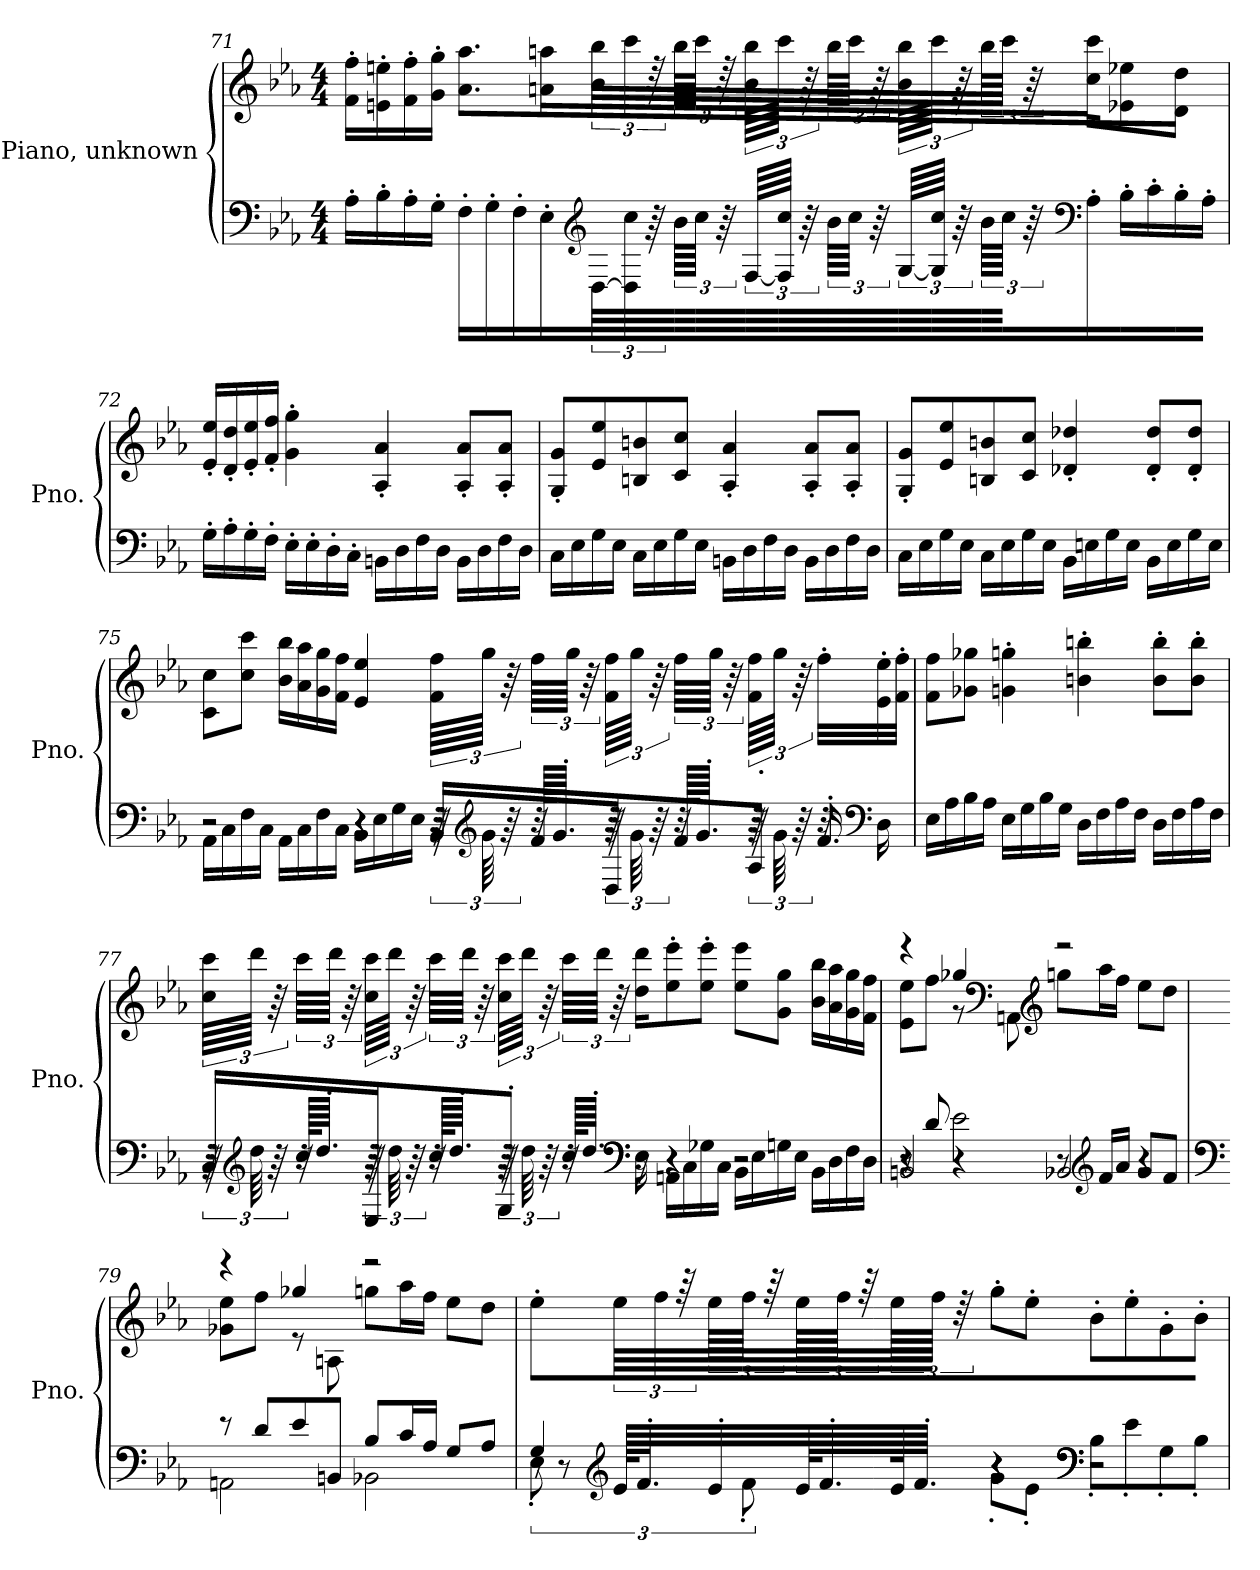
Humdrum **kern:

**kern	**kern
*part1	*part1
*staff2	*staff1
*I"Piano, unknown	*
*I'Pno.	*
!!LO:LB:g=z
*clefF4	*clefG2
*k[b-e-a-]	*k[b-e-a-]
*M4/4	*M4/4
=71	=71
16A-'\LL	16f\' 16ff\'LL
16B-'\	16en\' 16een\'
16A-'\	16f\' 16ff\'
16G'\JJ	16g\' 16gg\'JJ
16F'/LL	8.a-\ 8.aa-\L
16G'/	.
16F'/	.
16E-'/	16an\ 16aan\L
*clefG2	*
[96D/LL	96b-\ 96bb-\LL
96D/] 96cc/JJJJ	96ccc\JJJJ
96r	96r
96b-\LLLL	96bb-\LLLL
96cc\JJJJ	96ccc\JJJJ
96r	96r
[96F/LLLL	96b-\ 96bb-\LLLL
96F/] 96cc/JJJJ	96ccc\JJJJ
96r	96r
96b-\LLLL	96bb-\LLLL
96cc\JJJJ	96ccc\JJJJ
96r	96r
[96G/LLLL	96b-\ 96bb-\LLLL
96G/] 96cc/JJJJ	96ccc\JJJJ
96r	96r
96b-\LLLL	96bb-\LLLL
96cc\JJJJ	96ccc\JJJJ
96r	96r
*clefF4	*
16A-'\	16cc\ 16ccc\KL
16B-'\LL	8e-X\ 8ee-X\
16c'\	.
16B-'\	8d\ 8dd\J
16A-'\JJ	.
!!LO:LB:g=z
=72	=72
16G'\LL	16e-/' 16ee-/'LL
16A-'\	16d/' 16dd/'
16G'\	16e-/' 16ee-/'
16F'\JJ	16f/' 16ff/'JJ
16E-'\LL	4g\' 4gg\'
16E-'\	.
16D'\	.
16C'\JJ	.
16BBn\LL	4A-/' 4a-/'
16D\	.
16F\	.
16D\JJ	.
16BB\LL	8A-/' 8a-/'L
16D\	.
16F\	8A-/' 8a-/'J
16D\JJ	.
=73	=73
16C\LL	8G/' 8g/'L
16E-\	.
16G\	8e-/ 8ee-/
16E-\JJ	.
16C\LL	8Bn/ 8bn/
16E-\	.
16G\	8c/ 8cc/J
16E-\JJ	.
16BBn\LL	4A-/' 4a-/'
16D\	.
16F\	.
16D\JJ	.
16BB\LL	8A-/' 8a-/'L
16D\	.
16F\	8A-/' 8a-/'J
16D\JJ	.
!!LO:PB:g=z
=74	=74
16C\LL	8G/' 8g/'L
16E-\	.
16G\	8e-/ 8ee-/
16E-\JJ	.
16C\LL	8Bn/ 8bn/
16E-\	.
16G\	8c/ 8cc/J
16E-\JJ	.
16BB-\LL	4d-X/' 4dd-X/'
16En\	.
16G\	.
16E\JJ	.
16BB-\LL	8d-/' 8dd-/'L
16E\	.
16G\	8d-/' 8dd-/'J
16E\JJ	.
!!LO:LB:g=z
=75	=75
*^	*
*	*^	*
2r	16AA-\LL	2r	8c\ 8cc\L
.	16C\	.	.
.	16F\	.	8cc\ 8ccc\J
.	16C\JJ	.	.
.	16AA-\LL	.	16b-\ 16bb-\LL
.	16C\	.	16a-\ 16aa-\
.	16F\	.	16g\ 16gg\
.	16C\JJ	.	16f\ 16ff\JJ
4r	16BB-\LL	4r	4e-/ 4ee-/
.	16E-\	.	.
.	16G\	.	.
.	16E-\JJ	.	.
32r	96r	16BB-/LL	96f\ 96ff\LLLL
*clefG2	*	*	*
.	96g\	.	96gg\JJJJ
.	96r	.	96r
128f/KLLLL	32r	.	96ff\LLLL
64.g'/JJJJ	.	.	.
.	.	.	96gg\JJJJ
.	.	.	96r
32r	96r	16D/J	96f\ 96ff\LLLL
.	96g\	.	96gg\JJJJ
.	96r	.	96r
128f/KLLLL	32r	.	96ff\LLLL
64.g'/JJJJ	.	.	.
.	.	.	96gg\JJJJ
.	.	.	96r
32r	96r	8A-'/J	96f\ 96ff\LLLL
.	96g\	.	96gg\JJJJ
.	96r	.	96r
16.f'/	32r	.	32ff'\LLL
*clefF4	*	*	*
.	16D\	.	32e-\' 32ee-\'
.	.	.	32f\' 32ff\'JJJ
*v	*v	*v	*
!!LO:LB:g=z
=76	=76
16E-\LL	8f\ 8ff\L
16A-\	.
16B-\	8g-X\ 8gg-X\J
16A-\JJ	.
16E-\LL	4gn\' 4ggn\'
16G\	.
16B-\	.
16G\JJ	.
16D\LL	4bn\' 4bbn\'
16F\	.
16A-\	.
16F\JJ	.
16D\LL	8b\' 8bb\'L
16F\	.
16A-\	8b\' 8bb\'J
16F\JJ	.
!!LO:LB:g=z
=77	=77
*^	*
*	*^	*
32r	96r	16C/LL	96cc\ 96ccc\LLLL
*clefG2	*	*	*
.	96dd\	.	96ddd\JJJJ
.	96r	.	96r
128cc/KLLLL	32r	.	96ccc\LLLL
64.dd'/JJJJ	.	.	.
.	.	.	96ddd\JJJJ
.	.	.	96r
32r	96r	16E-/J	96cc\ 96ccc\LLLL
.	96dd\	.	96ddd\JJJJ
.	96r	.	96r
128cc/KLLLL	32r	.	96ccc\LLLL
64.dd'/JJJJ	.	.	.
.	.	.	96ddd\JJJJ
.	.	.	96r
32r	96r	8G'/J	96cc\ 96ccc\LLLL
.	96dd\	.	96ddd\JJJJ
.	96r	.	96r
128cc/KLLLL	32r	.	96ccc\LLLL
64.dd'/JJJJ	.	.	.
.	.	.	96ddd\JJJJ
.	.	.	96r
*clefF4	*	*	*
16r	16E-\	.	16dd\ 16ddd\KL
4r	16AAn\LL	4r	8ee-\' 8eee-\'
.	16C\	.	.
.	16G-X\	.	8ee-\' 8eee-\'J
.	16C\JJ	.	.
2r	16BB-\LL	2r	8ee-\ 8eee-\L
.	16E-\	.	.
.	16Gn\	.	8g\ 8gg\J
.	16E-\JJ	.	.
.	16BB-\LL	.	16b-\ 16bb-\LL
.	16D\	.	16a-\ 16aa-\
.	16F\	.	16g\ 16gg\
.	16D\JJ	.	16f\ 16ff\JJ
!!LO:LB:g=z
=78	=78	=78	=78
*	*	*	*^
8r	4r	2BBn/	4r	8e-\ 8ee-\L
8d/	.	.	.	8ff\J
4r	2e-\	.	4gg-X/	8r
*	*	*	*clefF4	*
.	.	.	.	8AAn\
*	*	*	*clefG2	*
8r	.	2BB-X/	2r	8ggn\L
*clefG2	*	*	*	*
16f/LL	.	.	.	16aa-\L
16a-/JJ	.	.	.	16ff\JJ
8g/L	4r	.	.	8ee-\L
8f/J	.	.	.	8dd\J
*v	*v	*v	*	*
=79	=79	=79
*clefF4	*	*
*^	*	*
8r	2AAn\	4r	8g-X\ 8ee-\L
8d/L	.	.	8ff\J
8e-/	.	4gg-X/	8r
8BBn/J	.	.	8An\
8B-/L	2BB-X\	2r	8ggn\L
16c/L	.	.	16aa-\L
16A-/JJ	.	.	16ff\JJ
8G/L	.	.	8ee-\L
8A-/J	.	.	8dd\J
*	*	*v	*v
!!LO:LB:g=z
=80	=80	=80
*	*^	*
8r	12E-'\	4G/	8ee-'\L
.	12r	.	.
*clefG2	*	*	*
128e-/KLLLL	.	.	96ee-\LLL
64.f'/J	.	.	.
.	.	.	96ff\JJJJ
.	.	.	96r
32e-'/	.	.	96ee-\LLLL
.	12f'\	.	96ff\JJJJ
.	.	.	96r
128e-/KL	.	.	96ee-\LLLL
64.f'/	.	.	.
.	.	.	96ff\JJJJ
.	.	.	96r
128e-/K	.	.	96ee-\LLLL
64.f'/JJJJ	.	.	.
.	.	.	96ff\JJJJ
.	.	.	96r
4r	8g'\L	4r	8gg'\L
.	8e-'\J	.	8ee-'\J
*clefF4	*	*	*
2r	8B-'\L	2r	8b-'\L
.	8e-'\	.	8ee-'\
.	8G'\	.	8g'\
.	8B-'\J	.	8b-'\J
*v	*v	*v	*
=	=
*-	*-
